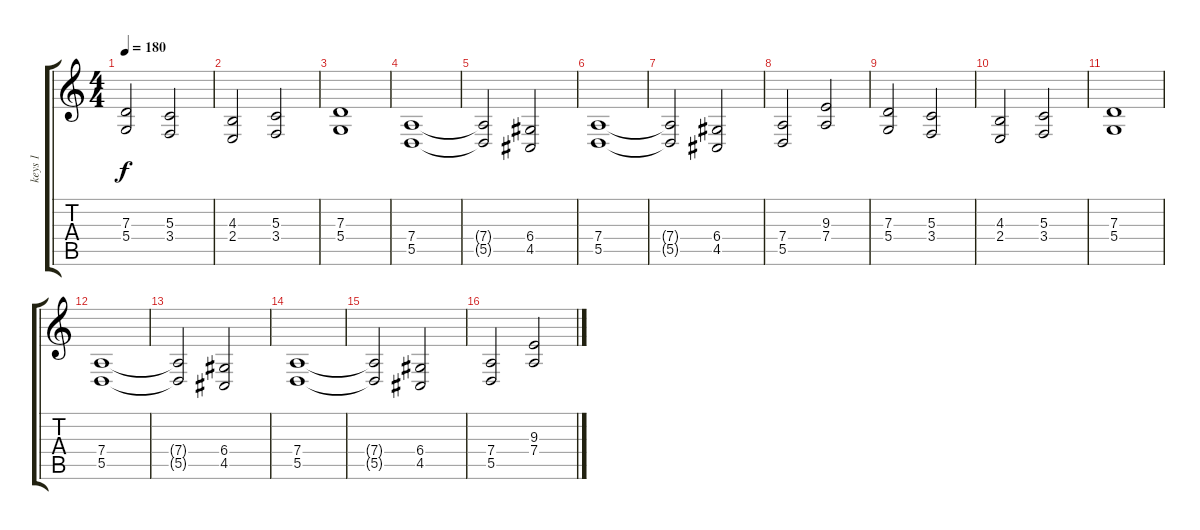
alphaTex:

\track ("keys 1" "keys 1") {instrument stringensemble1}
\staff {score tabs}
\tuning (E4 B3 G3 D3 A2 E2) {hide}
\ts (4 4)
\tempo 180
\clef g2
\ks c
(7.3 5.4).2{dy f} (5.3 3.4).2 |
(4.3 2.4).2 (5.3 3.4).2 |
(7.3 5.4).1 |
(7.4 5.5).1 |
(7.4{t} 5.5{t}).2 (6.4 4.5).2 |
(7.4 5.5).1 |
(7.4{t} 5.5{t}).2 (6.4 4.5).2 |
(7.4 5.5).2 (9.3 7.4).2 |
(7.3 5.4).2 (5.3 3.4).2 |
(4.3 2.4).2 (5.3 3.4).2 |
(7.3 5.4).1 |
(7.4 5.5).1 |
(7.4{t} 5.5{t}).2 (6.4 4.5).2 |
(7.4 5.5).1 |
(7.4{t} 5.5{t}).2 (6.4 4.5).2 |
(7.4 5.5).2 (9.3 7.4).2
